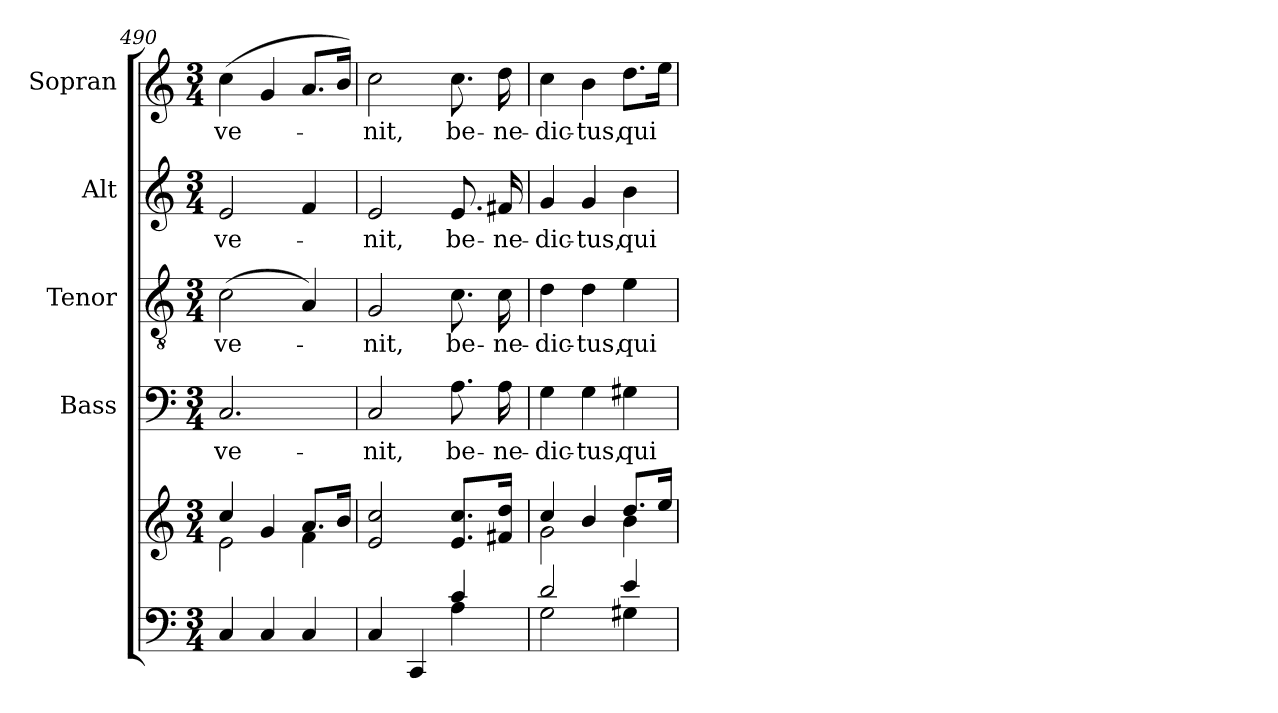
**kern	**kern	**kern	**text	**kern	**text	**kern	**text	**kern	**text
*part5	*part5	*part4	*part4	*part3	*part3	*part2	*part2	*part1	*part1
*staff6	*staff5	*staff4	*staff4	*staff3	*staff3	*staff2	*staff2	*staff1	*staff1
*	*	*I"Bass	*	*I"Tenor	*	*I"Alt	*	*I"Sopran	*
*	*	*I'B.	*	*I'T.	*	*I'A.	*	*I'S.	*
*clefF4	*clefG2	*clefF4	*	*clefGv2	*	*clefG2	*	*clefG2	*
*k[]	*k[]	*k[]	*	*k[]	*	*k[]	*	*k[]	*
*C:	*C:	*C:	*	*C:	*	*C:	*	*C:	*
*M3/4	*M3/4	*M3/4	*	*M3/4	*	*M3/4	*	*M3/4	*
=490	=490	=490	=490	=490	=490	=490	=490	=490	=490
*	*^	*	*	*	*	*	*	*	*
!	!	!	!	!LO:LY:b	!	!LO:LY:b	!	!LO:LY:b	!	!LO:LY:b
4C/	4cc/	2e\	2.C/	ve-	(>2c\	ve-	2e/	ve-	(>4cc\	ve-
4C/	4g/	.	.	.	.	.	.	.	4g/	.
4C/	8.a/L	4f\	.	.	4A/)	.	4f/	.	8.a/L	.
.	16b/Jk	.	.	.	.	.	.	.	16b/Jk)	.
*	*v	*v	*	*	*	*	*	*	*	*
=491	=491	=491	=491	=491	=491	=491	=491	=491	=491
*^	*	*	*	*	*	*	*	*	*
!	!	!	!	!LO:LY:b	!	!LO:LY:b	!	!LO:LY:b	!	!LO:LY:b
4C/	2ryy	2e/ 2cc/	2C/	-nit,	2G/	-nit,	2e/	-nit,	2cc\	-nit,
4CC/	.	.	.	.	.	.	.	.	.	.
!	!	!	!	!LO:LY:b	!	!LO:LY:b	!	!LO:LY:b	!	!LO:LY:b
4c/	4A\	8.e/ 8.cc/L	8.A\	be-	8.c\	be-	8.e/	be-	8.cc\	be-
!	!	!	!	!LO:LY:b	!	!LO:LY:b	!	!LO:LY:b	!	!LO:LY:b
.	.	16f#X/ 16dd/Jk	16A\	-ne-	16c\	-ne-	16f#X/	-ne-	16dd\	-ne-
=492	=492	=492	=492	=492	=492	=492	=492	=492	=492	=492
*	*	*^	*	*	*	*	*	*	*	*
!	!	!	!	!	!LO:LY:b	!	!LO:LY:b	!	!LO:LY:b	!	!LO:LY:b
2d/	2G\	4cc/	2g\	4G\	-dic-	4d\	-dic-	4g/	-dic-	4cc\	-dic-
!	!	!	!	!	!LO:LY:b	!	!LO:LY:b	!	!LO:LY:b	!	!LO:LY:b
.	.	4b/	.	4G\	-tus,	4d\	-tus,	4g/	-tus,	4b\	-tus,
!	!	!	!	!	!LO:LY:b	!	!LO:LY:b	!	!LO:LY:b	!	!LO:LY:b
4e/	4G#X\	8.dd/L	4b\	4G#X\	qui	4e\	qui	4b\	qui	8.dd\L	qui
.	.	16ee/Jk	.	.	.	.	.	.	.	16ee\Jk	.
*v	*v	*	*	*	*	*	*	*	*	*	*
*	*v	*v	*	*	*	*	*	*	*	*
=	=	=	=	=	=	=	=	=	=
*-	*-	*-	*-	*-	*-	*-	*-	*-	*-
